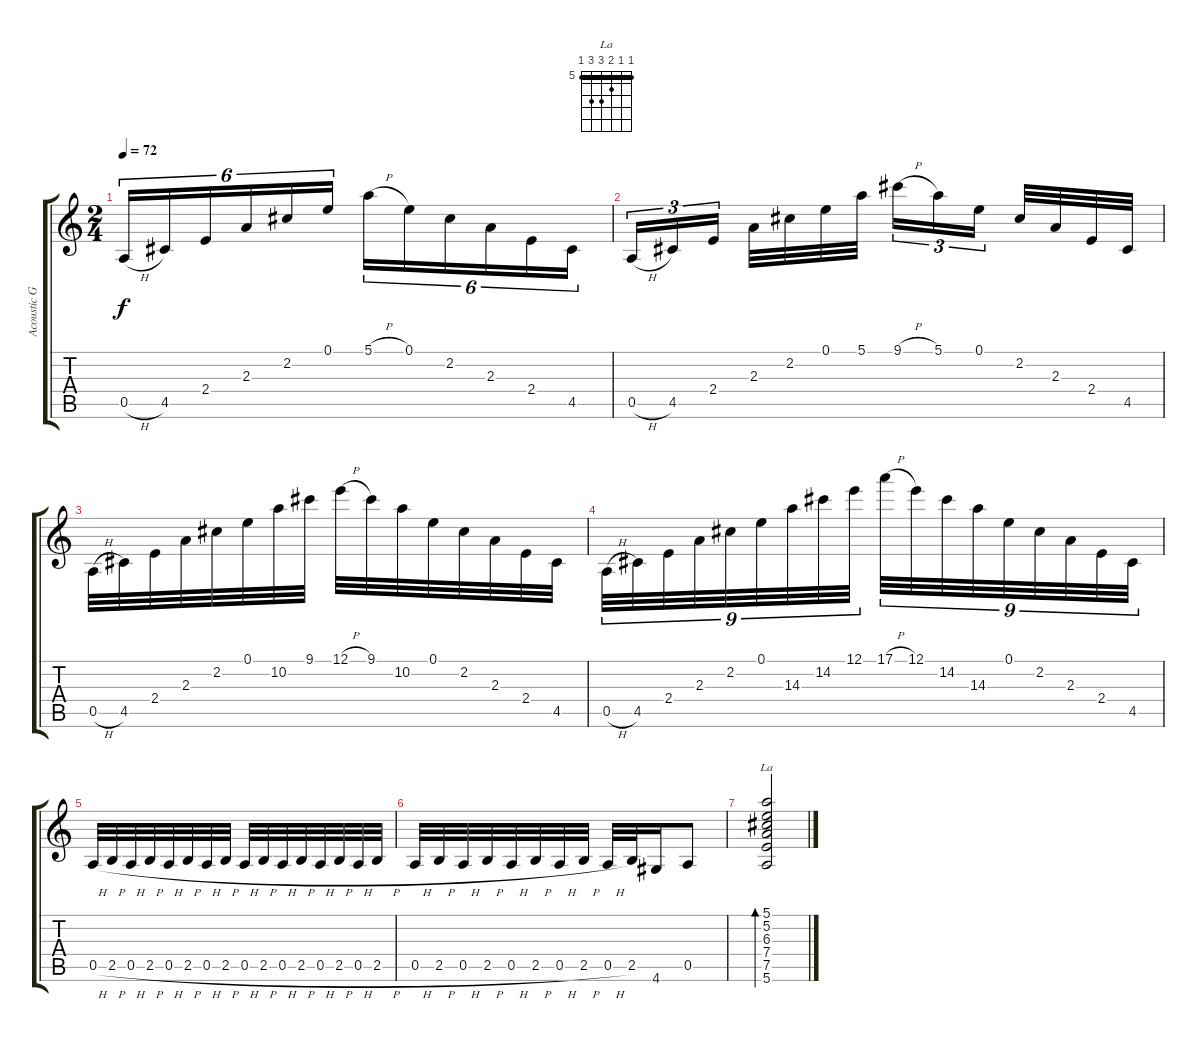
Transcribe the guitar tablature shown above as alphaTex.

\track ("Acoustic Guitar" "Acoustic G") {instrument acousticguitarnylon}
\staff {score tabs}
\tuning (E4 B3 G3 D3 A2 E2) {hide}
\chord ("La" 5 5 6 7 7 5) {firstfret 5 barre 5}
\ts (2 4)
\tempo 72
\clef g2
\ks c
0.5{h}.16{tu (6 4) dy f} 4.5.16{tu (6 4)} 2.4.16{tu (6 4)} 2.3.16{tu (6 4)} 2.2.16{tu (6 4)} 0.1.16{tu (6 4)} 5.1{h}.16{tu (6 4)} 0.1.16{tu (6 4)} 2.2.16{tu (6 4)} 2.3.16{tu (6 4)} 2.4.16{tu (6 4)} 4.5.16{tu (6 4)} |
0.5{h}.16{tu (3 2)} 4.5.16{tu (3 2)} 2.4.16{tu (3 2) beam splitsecondary} 2.3.32 2.2.32 0.1.32 5.1.32 9.1{h}.16{tu (3 2)} 5.1.16{tu (3 2)} 0.1.16{tu (3 2) beam splitsecondary} 2.2.32 2.3.32 2.4.32 4.5.32 |
0.5{h}.32 4.5.32 2.4.32 2.3.32 2.2.32 0.1.32 10.2.32 9.1.32 12.1{h}.32 9.1.32 10.2.32 0.1.32 2.2.32 2.3.32 2.4.32 4.5.32 |
0.5{h}.32{tu (9 8)} 4.5.32{tu (9 8)} 2.4.32{tu (9 8)} 2.3.32{tu (9 8)} 2.2.32{tu (9 8)} 0.1.32{tu (9 8)} 14.3.32{tu (9 8)} 14.2.32{tu (9 8)} 12.1.32{tu (9 8)} 17.1{h}.32{tu (9 8)} 12.1.32{tu (9 8)} 14.2.32{tu (9 8)} 14.3.32{tu (9 8)} 0.1.32{tu (9 8)} 2.2.32{tu (9 8)} 2.3.32{tu (9 8)} 2.4.32{tu (9 8)} 4.5.32{tu (9 8)} |
0.5{h}.32 2.5{h}.32 0.5{h}.32 2.5{h}.32 0.5{h}.32 2.5{h}.32 0.5{h}.32 2.5{h}.32 0.5{h}.32 2.5{h}.32 0.5{h}.32 2.5{h}.32 0.5{h}.32 2.5{h}.32 0.5{h}.32 2.5{h}.32 |
0.5{h}.32 2.5{h}.32 0.5{h}.32 2.5{h}.32 0.5{h}.32 2.5{h}.32 0.5{h}.32 2.5{h}.32 0.5{h}.32 2.5.32 4.6.16 0.5.8 |
(5.1 5.2 6.3 7.4 7.5 5.6).2{bd 120 ch "La"}
